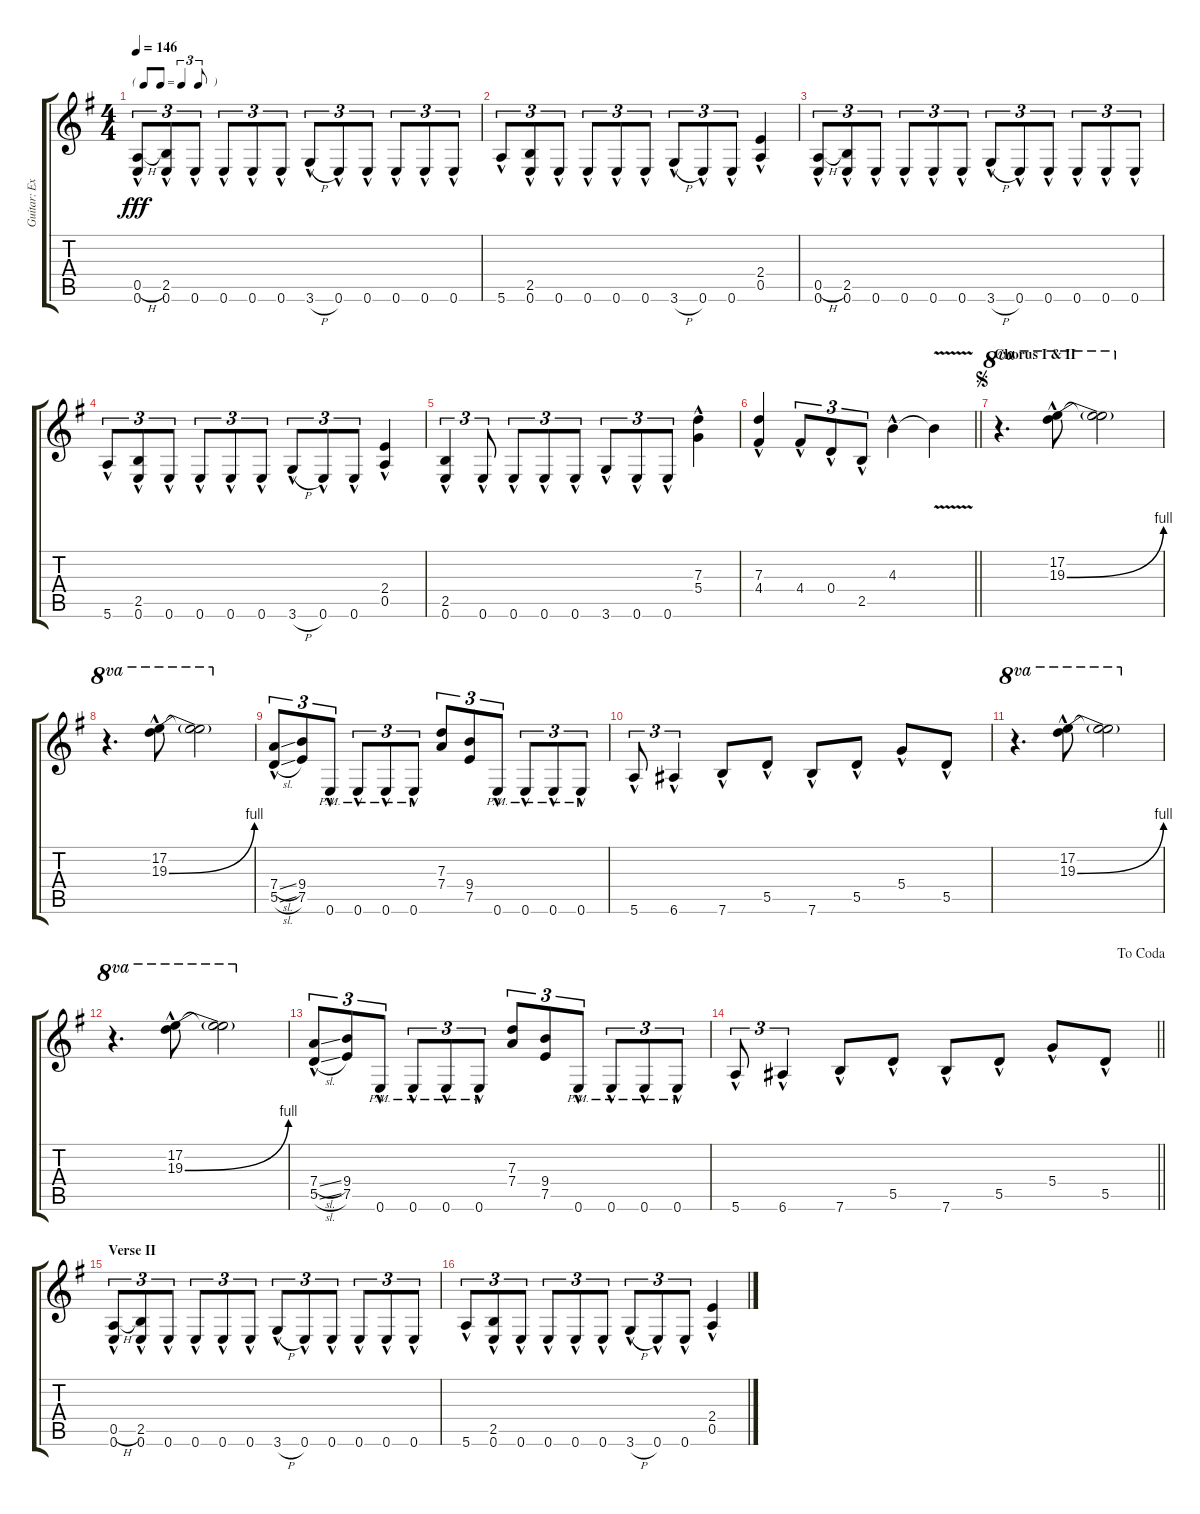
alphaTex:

\track ("Guitar: Extra" "Guitar: Ex") {instrument distortionguitar}
\staff {score tabs}
\tuning (E4 B3 G3 D3 A2 E2) {hide}
\ts (4 4)
\tf triplet8th
\tempo 146
\clef g2
\ks g
(0.5{h hac} 0.6{hac}).8{tu (3 2) dy fff} (2.5{hac} 0.6{hac}).8{tu (3 2)} 0.6{hac}.8{tu (3 2)} 0.6{hac}.8{tu (3 2)} 0.6{hac}.8{tu (3 2)} 0.6{hac}.8{tu (3 2)} 3.6{h hac}.8{tu (3 2)} 0.6{hac}.8{tu (3 2)} 0.6{hac}.8{tu (3 2)} 0.6{hac}.8{tu (3 2)} 0.6{hac}.8{tu (3 2)} 0.6{hac}.8{tu (3 2)} |
5.6{hac}.8{tu (3 2)} (2.5{hac} 0.6{hac}).8{tu (3 2)} 0.6{hac}.8{tu (3 2)} 0.6{hac}.8{tu (3 2)} 0.6{hac}.8{tu (3 2)} 0.6{hac}.8{tu (3 2)} 3.6{h hac}.8{tu (3 2)} 0.6{hac}.8{tu (3 2)} 0.6{hac}.8{tu (3 2)} (2.4{hac} 0.5{hac}).4 |
(0.5{h hac} 0.6{hac}).8{tu (3 2)} (2.5{hac} 0.6{hac}).8{tu (3 2)} 0.6{hac}.8{tu (3 2)} 0.6{hac}.8{tu (3 2)} 0.6{hac}.8{tu (3 2)} 0.6{hac}.8{tu (3 2)} 3.6{h hac}.8{tu (3 2)} 0.6{hac}.8{tu (3 2)} 0.6{hac}.8{tu (3 2)} 0.6{hac}.8{tu (3 2)} 0.6{hac}.8{tu (3 2)} 0.6{hac}.8{tu (3 2)} |
5.6{hac}.8{tu (3 2)} (2.5{hac} 0.6{hac}).8{tu (3 2)} 0.6{hac}.8{tu (3 2)} 0.6{hac}.8{tu (3 2)} 0.6{hac}.8{tu (3 2)} 0.6{hac}.8{tu (3 2)} 3.6{h hac}.8{tu (3 2)} 0.6{hac}.8{tu (3 2)} 0.6{hac}.8{tu (3 2)} (2.4{hac} 0.5{hac}).4 |
(2.5{hac} 0.6{hac}).4{tu (3 2)} 0.6{hac}.8{tu (3 2)} 0.6{hac}.8{tu (3 2)} 0.6{hac}.8{tu (3 2)} 0.6{hac}.8{tu (3 2)} 3.6{hac}.8{tu (3 2)} 0.6{hac}.8{tu (3 2)} 0.6{hac}.8{tu (3 2)} (7.3{hac} 5.4{hac}).4 |
\barLineRight lightlight
(7.3{hac} 4.4{hac}).4 4.4{hac}.8{tu (3 2)} 0.4{hac}.8{tu (3 2)} 2.5{hac}.8{tu (3 2)} 4.3{hac}.4 4.3{v t}.4 |
\section ("" "Chorus I & II")
\jump segno
r.4{d ot 8va} (17.2{hac} 19.3{be (bend 0 0 60 4) hac}).8{ot 8va} (17.2{t} 19.3{t}).2{ot 8va} |
r.4{d ot 8va} (17.2{hac} 19.3{be (bend 0 0 60 4) hac}).8{ot 8va} (17.2{t} 19.3{t}).2{ot 8va} |
(7.4{sl} 5.5{sl hac}).8{tu (3 2)} (9.4 7.5).8{tu (3 2)} 0.6{hac pm}.8{tu (3 2)} 0.6{hac pm}.8{tu (3 2)} 0.6{hac pm}.8{tu (3 2)} 0.6{hac pm}.8{tu (3 2)} (7.3 7.4).8{tu (3 2)} (9.4 7.5).8{tu (3 2)} 0.6{hac pm}.8{tu (3 2)} 0.6{hac pm}.8{tu (3 2)} 0.6{hac pm}.8{tu (3 2)} 0.6{hac pm}.8{tu (3 2)} |
5.6{hac}.8{tu (3 2)} 6.6{hac}.4{tu (3 2)} 7.6{hac}.8 5.5{hac}.8 7.6{hac}.8 5.5{hac}.8 5.4{hac}.8 5.5{hac}.8 |
r.4{d ot 8va} (17.2{hac} 19.3{be (bend 0 0 60 4) hac}).8{ot 8va} (17.2{t} 19.3{t}).2{ot 8va} |
r.4{d ot 8va} (17.2{hac} 19.3{be (bend 0 0 60 4) hac}).8{ot 8va} (17.2{t} 19.3{t}).2{ot 8va} |
(7.4{sl} 5.5{sl hac}).8{tu (3 2)} (9.4 7.5).8{tu (3 2)} 0.6{hac pm}.8{tu (3 2)} 0.6{hac pm}.8{tu (3 2)} 0.6{hac pm}.8{tu (3 2)} 0.6{hac pm}.8{tu (3 2)} (7.3 7.4).8{tu (3 2)} (9.4 7.5).8{tu (3 2)} 0.6{hac pm}.8{tu (3 2)} 0.6{hac pm}.8{tu (3 2)} 0.6{hac pm}.8{tu (3 2)} 0.6{hac pm}.8{tu (3 2)} |
\jump dacoda
\barLineRight lightlight
5.6{hac}.8{tu (3 2)} 6.6{hac}.4{tu (3 2)} 7.6{hac}.8 5.5{hac}.8 7.6{hac}.8 5.5{hac}.8 5.4{hac}.8 5.5{hac}.8 |
\section ("" "Verse II")
(0.5{h hac} 0.6{hac}).8{tu (3 2)} (2.5{hac} 0.6{hac}).8{tu (3 2)} 0.6{hac}.8{tu (3 2)} 0.6{hac}.8{tu (3 2)} 0.6{hac}.8{tu (3 2)} 0.6{hac}.8{tu (3 2)} 3.6{h hac}.8{tu (3 2)} 0.6{hac}.8{tu (3 2)} 0.6{hac}.8{tu (3 2)} 0.6{hac}.8{tu (3 2)} 0.6{hac}.8{tu (3 2)} 0.6{hac}.8{tu (3 2)} |
5.6{hac}.8{tu (3 2)} (2.5{hac} 0.6{hac}).8{tu (3 2)} 0.6{hac}.8{tu (3 2)} 0.6{hac}.8{tu (3 2)} 0.6{hac}.8{tu (3 2)} 0.6{hac}.8{tu (3 2)} 3.6{h hac}.8{tu (3 2)} 0.6{hac}.8{tu (3 2)} 0.6{hac}.8{tu (3 2)} (2.4{hac} 0.5{hac}).4
